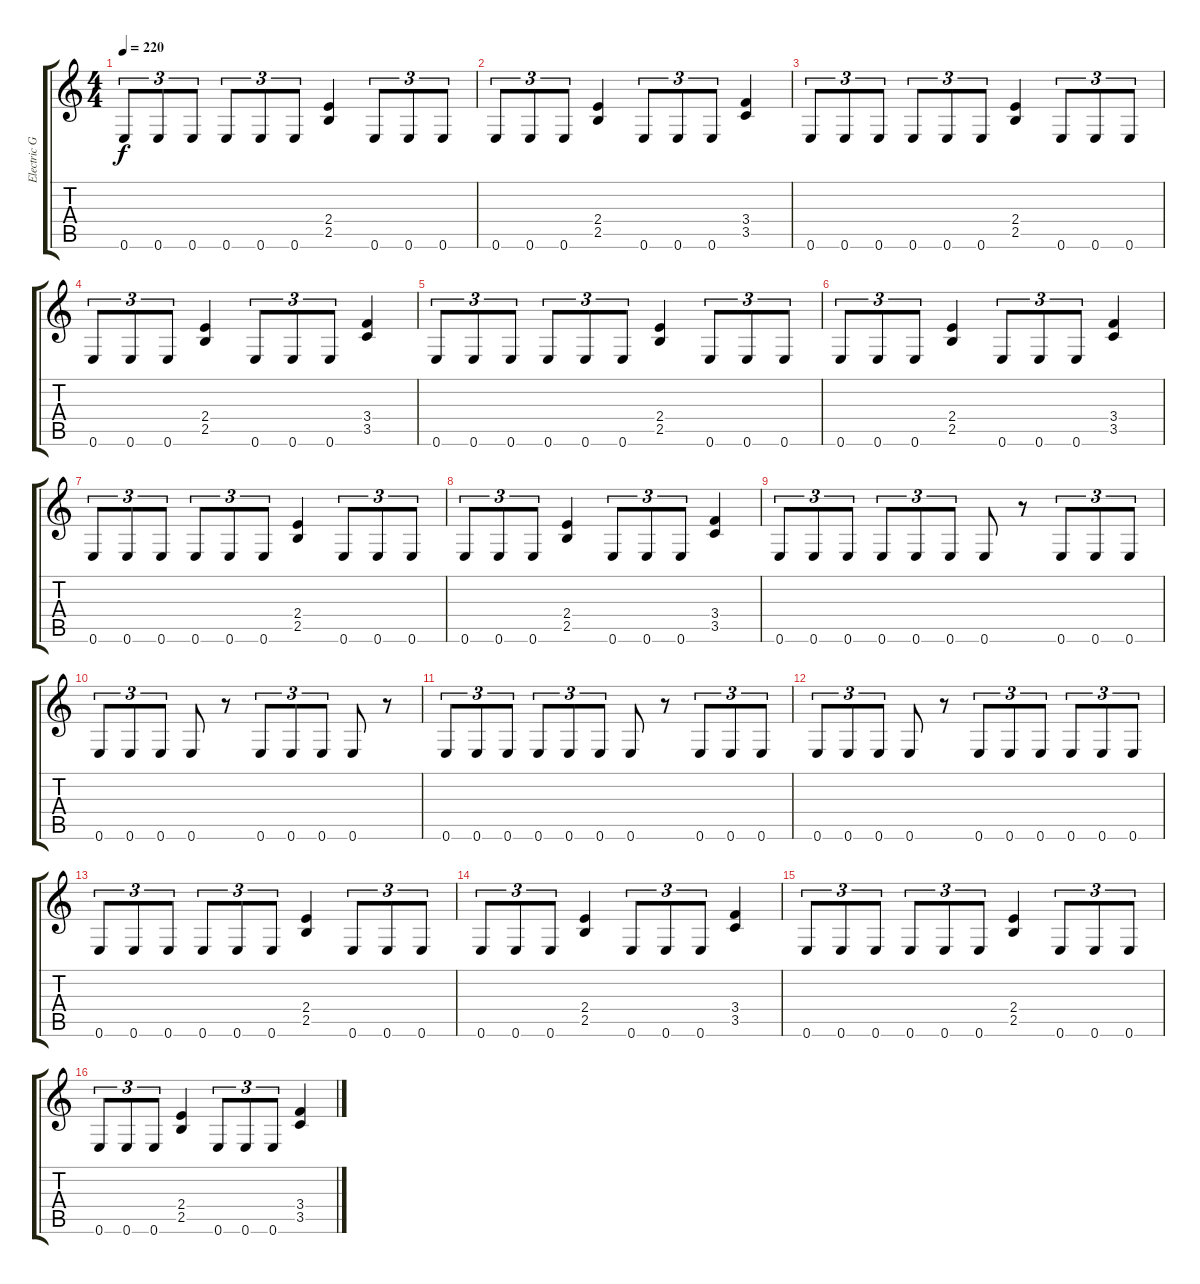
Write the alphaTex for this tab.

\track ("Electric Guitar (Guitar 2)" "Electric G") {instrument electricguitarclean}
\staff {score tabs}
\tuning (E4 B3 G3 D3 A2 E2) {hide}
\ts (4 4)
\tempo 220
\clef g2
\ks c
0.6.8{tu (3 2) dy f} 0.6.8{tu (3 2)} 0.6.8{tu (3 2)} 0.6.8{tu (3 2)} 0.6.8{tu (3 2)} 0.6.8{tu (3 2)} (2.4 2.5).4 0.6.8{tu (3 2)} 0.6.8{tu (3 2)} 0.6.8{tu (3 2)} |
0.6.8{tu (3 2)} 0.6.8{tu (3 2)} 0.6.8{tu (3 2)} (2.4 2.5).4 0.6.8{tu (3 2)} 0.6.8{tu (3 2)} 0.6.8{tu (3 2)} (3.4 3.5).4 |
0.6.8{tu (3 2)} 0.6.8{tu (3 2)} 0.6.8{tu (3 2)} 0.6.8{tu (3 2)} 0.6.8{tu (3 2)} 0.6.8{tu (3 2)} (2.4 2.5).4 0.6.8{tu (3 2)} 0.6.8{tu (3 2)} 0.6.8{tu (3 2)} |
0.6.8{tu (3 2)} 0.6.8{tu (3 2)} 0.6.8{tu (3 2)} (2.4 2.5).4 0.6.8{tu (3 2)} 0.6.8{tu (3 2)} 0.6.8{tu (3 2)} (3.4 3.5).4 |
0.6.8{tu (3 2)} 0.6.8{tu (3 2)} 0.6.8{tu (3 2)} 0.6.8{tu (3 2)} 0.6.8{tu (3 2)} 0.6.8{tu (3 2)} (2.4 2.5).4 0.6.8{tu (3 2)} 0.6.8{tu (3 2)} 0.6.8{tu (3 2)} |
0.6.8{tu (3 2)} 0.6.8{tu (3 2)} 0.6.8{tu (3 2)} (2.4 2.5).4 0.6.8{tu (3 2)} 0.6.8{tu (3 2)} 0.6.8{tu (3 2)} (3.4 3.5).4 |
0.6.8{tu (3 2)} 0.6.8{tu (3 2)} 0.6.8{tu (3 2)} 0.6.8{tu (3 2)} 0.6.8{tu (3 2)} 0.6.8{tu (3 2)} (2.4 2.5).4 0.6.8{tu (3 2)} 0.6.8{tu (3 2)} 0.6.8{tu (3 2)} |
0.6.8{tu (3 2)} 0.6.8{tu (3 2)} 0.6.8{tu (3 2)} (2.4 2.5).4 0.6.8{tu (3 2)} 0.6.8{tu (3 2)} 0.6.8{tu (3 2)} (3.4 3.5).4 |
0.6.8{tu (3 2)} 0.6.8{tu (3 2)} 0.6.8{tu (3 2)} 0.6.8{tu (3 2)} 0.6.8{tu (3 2)} 0.6.8{tu (3 2)} 0.6.8 r.8 0.6.8{tu (3 2)} 0.6.8{tu (3 2)} 0.6.8{tu (3 2)} |
0.6.8{tu (3 2)} 0.6.8{tu (3 2)} 0.6.8{tu (3 2)} 0.6.8 r.8 0.6.8{tu (3 2)} 0.6.8{tu (3 2)} 0.6.8{tu (3 2)} 0.6.8 r.8 |
0.6.8{tu (3 2)} 0.6.8{tu (3 2)} 0.6.8{tu (3 2)} 0.6.8{tu (3 2)} 0.6.8{tu (3 2)} 0.6.8{tu (3 2)} 0.6.8 r.8 0.6.8{tu (3 2)} 0.6.8{tu (3 2)} 0.6.8{tu (3 2)} |
0.6.8{tu (3 2)} 0.6.8{tu (3 2)} 0.6.8{tu (3 2)} 0.6.8 r.8 0.6.8{tu (3 2)} 0.6.8{tu (3 2)} 0.6.8{tu (3 2)} 0.6.8{tu (3 2)} 0.6.8{tu (3 2)} 0.6.8{tu (3 2)} |
0.6.8{tu (3 2)} 0.6.8{tu (3 2)} 0.6.8{tu (3 2)} 0.6.8{tu (3 2)} 0.6.8{tu (3 2)} 0.6.8{tu (3 2)} (2.4 2.5).4 0.6.8{tu (3 2)} 0.6.8{tu (3 2)} 0.6.8{tu (3 2)} |
0.6.8{tu (3 2)} 0.6.8{tu (3 2)} 0.6.8{tu (3 2)} (2.4 2.5).4 0.6.8{tu (3 2)} 0.6.8{tu (3 2)} 0.6.8{tu (3 2)} (3.4 3.5).4 |
0.6.8{tu (3 2)} 0.6.8{tu (3 2)} 0.6.8{tu (3 2)} 0.6.8{tu (3 2)} 0.6.8{tu (3 2)} 0.6.8{tu (3 2)} (2.4 2.5).4 0.6.8{tu (3 2)} 0.6.8{tu (3 2)} 0.6.8{tu (3 2)} |
0.6.8{tu (3 2)} 0.6.8{tu (3 2)} 0.6.8{tu (3 2)} (2.4 2.5).4 0.6.8{tu (3 2)} 0.6.8{tu (3 2)} 0.6.8{tu (3 2)} (3.4 3.5).4
